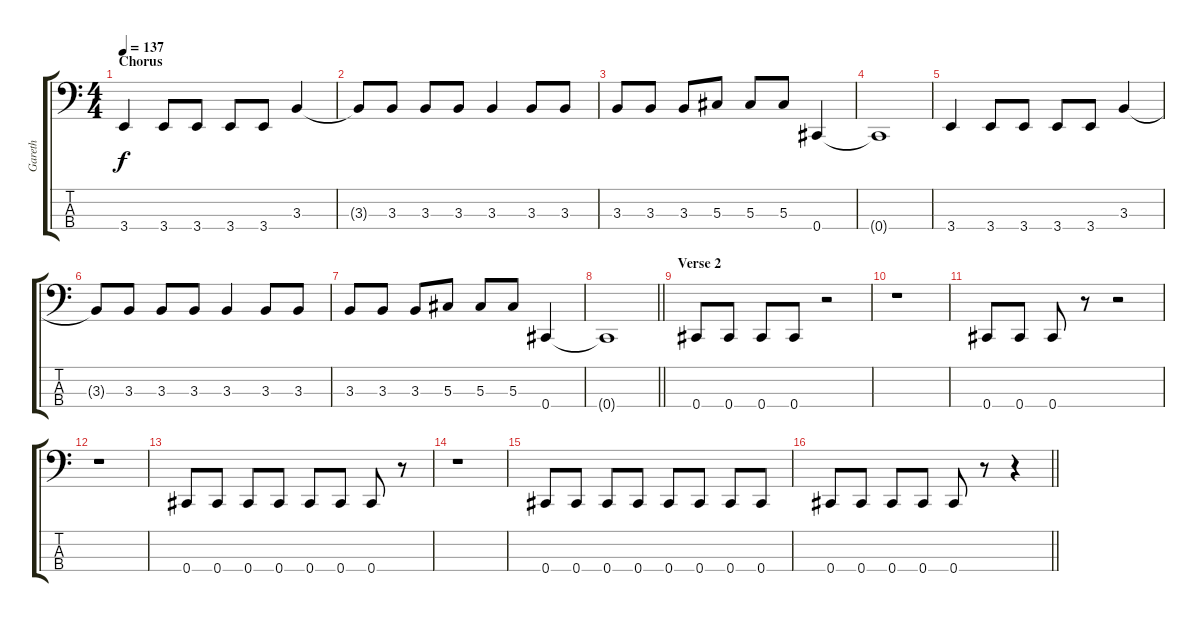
\track ("Gareth" "Gareth") {instrument electricbassfinger}
\staff {score tabs}
\tuning (Gb2 Db2 Ab1 Db1) {hide}
\ts (4 4)
\section ("" "Chorus")
\tempo 137
\clef f4
\ks c
3.4.4{dy f} 3.4.8 3.4.8 3.4.8 3.4.8 3.3.4 |
3.3{t}.8 3.3.8 3.3.8 3.3.8 3.3.4 3.3.8 3.3.8 |
3.3.8 3.3.8 3.3.8 5.3.8 5.3.8 5.3.8 0.4.4 |
0.4{t}.1 |
3.4.4 3.4.8 3.4.8 3.4.8 3.4.8 3.3.4 |
3.3{t}.8 3.3.8 3.3.8 3.3.8 3.3.4 3.3.8 3.3.8 |
3.3.8 3.3.8 3.3.8 5.3.8 5.3.8 5.3.8 0.4.4 |
\barLineRight lightlight
0.4{t}.1 |
\section ("" "Verse 2")
0.4.8 0.4.8 0.4.8 0.4.8 r.2 |
r.1 |
0.4.8 0.4.8 0.4.8 r.8 r.2 |
r.1 |
0.4.8 0.4.8 0.4.8 0.4.8 0.4.8 0.4.8 0.4.8 r.8 |
r.1 |
0.4.8 0.4.8 0.4.8 0.4.8 0.4.8 0.4.8 0.4.8 0.4.8 |
\barLineRight lightlight
0.4.8 0.4.8 0.4.8 0.4.8 0.4.8 r.8 r.4
